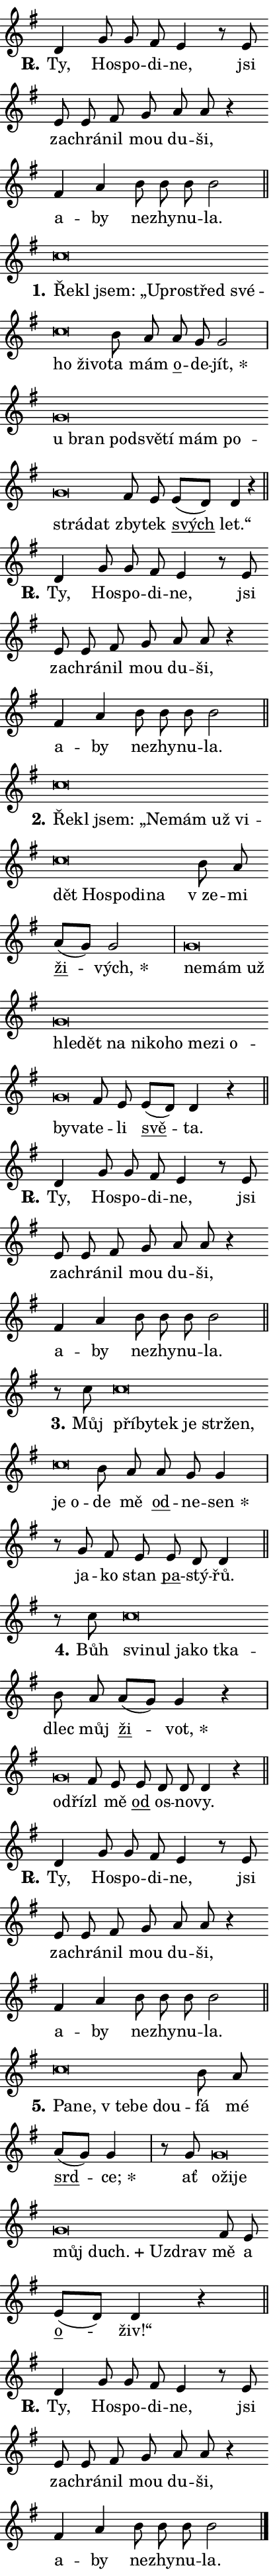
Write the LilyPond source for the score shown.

\version "2.24.0"
\header { tagline = "" }
\paper {
  indent = 0\cm
  top-margin = 0\cm
  right-margin = 0.13\cm % to fit lyric hyphens
  bottom-margin = 0\cm
  left-margin = 0\cm
  paper-width = 7\cm
  page-breaking = #ly:one-page-breaking
  system-system-spacing.basic-distance = #11
  score-system-spacing.basic-distance = #11
  ragged-last = ##f
}


%% Author: Thomas Morley
%% https://lists.gnu.org/archive/html/lilypond-user/2020-05/msg00002.html
#(define (line-position grob)
"Returns position of @var[grob} in current system:
   @code{'start}, if at first time-step
   @code{'end}, if at last time-step
   @code{'middle} otherwise
"
  (let* ((col (ly:item-get-column grob))
         (ln (ly:grob-object col 'left-neighbor))
         (rn (ly:grob-object col 'right-neighbor))
         (col-to-check-left (if (ly:grob? ln) ln col))
         (col-to-check-right (if (ly:grob? rn) rn col))
         (break-dir-left
           (and
             (ly:grob-property col-to-check-left 'non-musical #f)
             (ly:item-break-dir col-to-check-left)))
         (break-dir-right
           (and
             (ly:grob-property col-to-check-right 'non-musical #f)
             (ly:item-break-dir col-to-check-right))))
        (cond ((eqv? 1 break-dir-left) 'start)
              ((eqv? -1 break-dir-right) 'end)
              (else 'middle))))

#(define (tranparent-at-line-position vctor)
  (lambda (grob)
  "Relying on @code{line-position} select the relevant enry from @var{vctor}.
Used to determine transparency,"
    (case (line-position grob)
      ((end) (not (vector-ref vctor 0)))
      ((middle) (not (vector-ref vctor 1)))
      ((start) (not (vector-ref vctor 2))))))

noteHeadBreakVisibility =
#(define-music-function (break-visibility)(vector?)
"Makes @code{NoteHead}s transparent relying on @var{break-visibility}"
#{
  \override NoteHead.transparent =
    #(tranparent-at-line-position break-visibility)
#})

#(define delete-ledgers-for-transparent-note-heads
  (lambda (grob)
    "Reads whether a @code{NoteHead} is transparent.
If so this @code{NoteHead} is removed from @code{'note-heads} from
@var{grob}, which is supposed to be @code{LedgerLineSpanner}.
As a result ledgers are not printed for this @code{NoteHead}"
    (let* ((nhds-array (ly:grob-object grob 'note-heads))
           (nhds-list
             (if (ly:grob-array? nhds-array)
                 (ly:grob-array->list nhds-array)
                 '()))
           ;; Relies on the transparent-property being done before
           ;; Staff.LedgerLineSpanner.after-line-breaking is executed.
           ;; This is fragile ...
           (to-keep
             (remove
               (lambda (nhd)
                 (ly:grob-property nhd 'transparent #f))
               nhds-list)))
      ;; TODO find a better method to iterate over grob-arrays, similiar
      ;; to filter/remove etc for lists
      ;; For now rebuilt from scratch
      (set! (ly:grob-object grob 'note-heads)  '())
      (for-each
        (lambda (nhd)
          (ly:pointer-group-interface::add-grob grob 'note-heads nhd))
        to-keep))))

squashNotes = {
  \override NoteHead.X-extent = #'(-0.2 . 0.2)
  \override NoteHead.Y-extent = #'(-0.75 . 0)
  \override NoteHead.stencil =
    #(lambda (grob)
       (let ((pos (ly:grob-property grob 'staff-position)))
         (begin
           (if (< pos -7) (display "ERROR: Lower brevis then expected\n") (display "OK: Expected brevis position\n"))
           (if (<= pos -6) ly:text-interface::print ly:note-head::print))))
}
unSquashNotes = {
  \revert NoteHead.X-extent
  \revert NoteHead.Y-extent
  \revert NoteHead.stencil
}

hideNotes = \noteHeadBreakVisibility #begin-of-line-visible
unHideNotes = \noteHeadBreakVisibility #all-visible

% work-around for resetting accidentals
% https://lilypond.org/doc/v2.23/Documentation/notation/displaying-rhythms#unmetered-music
cadenzaMeasure = {
  \cadenzaOff
  \partial 1024 s1024
  \cadenzaOn
}

#(define-markup-command (accent layout props text) (markup?)
  "Underline accented syllable"
  (interpret-markup layout props
    #{\markup \override #'(offset . 4.3) \underline { #text }#}))

responsum = \markup \concat {
  "R" \hspace #-1.05 \path #0.1 #'((moveto 0 0.07) (lineto 0.9 0.8)) \hspace #0.05 "."
}

spaceSize = #0.6828661417322834 % exact space size for TeX Gyre Schola

\layout {
  \context {
    \Staff
    \remove "Time_signature_engraver"
    \override LedgerLineSpanner.after-line-breaking = #delete-ledgers-for-transparent-note-heads
  }
  \context {
    \Lyrics {
      \override LyricSpace.minimum-distance = \spaceSize
      \override LyricText.font-name = #"TeX Gyre Schola"
      \override LyricText.font-size = 1
      \override StanzaNumber.font-name = #"TeX Gyre Schola Bold"
      \override StanzaNumber.font-size = 1
    }
  }
  \context {
    \Score 
    \override NoteHead.text =
      #(lambda (grob) 
        (let ((pos (ly:grob-property grob 'staff-position)))
          #{\markup {
            \combine
              \halign #-0.55 \raise #(if (= pos -6) 0 0.5) \override #'(thickness . 2) \draw-line #'(3.2 . 0)
              \musicglyph "noteheads.sM1"
          }#}))
  }
}

% magnetic-lyrics.ily
%
%   written by
%     Jean Abou Samra <jean@abou-samra.fr>
%     Werner Lemberg <wl@gnu.org>
%
%   adapted by
%     Jiri Hon <jiri.hon@gmail.com>
%
% Version 2022-Apr-15

% https://www.mail-archive.com/lilypond-user@gnu.org/msg149350.html

#(define (Left_hyphen_pointer_engraver context)
   "Collect syllable-hyphen-syllable occurrences in lyrics and store
them in properties.  This engraver only looks to the left.  For
example, if the lyrics input is @code{foo -- bar}, it does the
following.

@itemize @bullet
@item
Set the @code{text} property of the @code{LyricHyphen} grob between
@q{foo} and @q{bar} to @code{foo}.

@item
Set the @code{left-hyphen} property of the @code{LyricText} grob with
text @q{foo} to the @code{LyricHyphen} grob between @q{foo} and
@q{bar}.
@end itemize

Use this auxiliary engraver in combination with the
@code{lyric-@/text::@/apply-@/magnetic-@/offset!} hook."
   (let ((hyphen #f)
         (text #f))
     (make-engraver
      (acknowledgers
       ((lyric-syllable-interface engraver grob source-engraver)
        (set! text grob)))
      (end-acknowledgers
       ((lyric-hyphen-interface engraver grob source-engraver)
        ;(when (not (grob::has-interface grob 'lyric-space-interface))
          (set! hyphen grob)));)
      ((stop-translation-timestep engraver)
       (when (and text hyphen)
         (ly:grob-set-object! text 'left-hyphen hyphen))
       (set! text #f)
       (set! hyphen #f)))))

#(define (lyric-text::apply-magnetic-offset! grob)
   "If the space between two syllables is less than the value in
property @code{LyricText@/.details@/.squash-threshold}, move the right
syllable to the left so that it gets concatenated with the left
syllable.

Use this function as a hook for
@code{LyricText@/.after-@/line-@/breaking} if the
@code{Left_@/hyphen_@/pointer_@/engraver} is active."
   (let ((hyphen (ly:grob-object grob 'left-hyphen #f)))
     (when hyphen
       (let ((left-text (ly:spanner-bound hyphen LEFT)))
         (when (grob::has-interface left-text 'lyric-syllable-interface)
           (let* ((common (ly:grob-common-refpoint grob left-text X))
                  (this-x-ext (ly:grob-extent grob common X))
                  (left-x-ext
                   (begin
                     ;; Trigger magnetism for left-text.
                     (ly:grob-property left-text 'after-line-breaking)
                     (ly:grob-extent left-text common X)))
                  ;; `delta` is the gap width between two syllables.
                  (delta (- (interval-start this-x-ext)
                            (interval-end left-x-ext)))
                  (details (ly:grob-property grob 'details))
                  (threshold (assoc-get 'squash-threshold details 0.2)))
             (when (< delta threshold)
               (let* (;; We have to manipulate the input text so that
                      ;; ligatures crossing syllable boundaries are not
                      ;; disabled.  For languages based on the Latin
                      ;; script this is essentially a beautification.
                      ;; However, for non-Western scripts it can be a
                      ;; necessity.
                      (lt (ly:grob-property left-text 'text))
                      (rt (ly:grob-property grob 'text))
                      (is-space (grob::has-interface hyphen 'lyric-space-interface))
                      (space (if is-space " " ""))
                      (extra-delta (if is-space spaceSize 0))
                      ;; Append new syllable.
                      (ltrt-space (if (and (string? lt) (string? rt))
                                (string-append lt space rt)
                                (make-concat-markup (list lt space rt))))
                      ;; Right-align `ltrt` to the right side.
                      (ltrt-space-markup (grob-interpret-markup
                               grob
                               (make-translate-markup
                                (cons (interval-length this-x-ext) 0)
                                (make-right-align-markup ltrt-space)))))
                 (begin
                   ;; Don't print `left-text`.
                   (ly:grob-set-property! left-text 'stencil #f)
                   ;; Set text and stencil (which holds all collected
                   ;; syllables so far) and shift it to the left.
                   (ly:grob-set-property! grob 'text ltrt-space)
                   (ly:grob-set-property! grob 'stencil ltrt-space-markup)
                   (ly:grob-translate-axis! grob (- (- delta extra-delta)) X))))))))))


#(define (lyric-hyphen::displace-bounds-first grob)
   ;; Make very sure this callback isn't triggered too early.
   (let ((left (ly:spanner-bound grob LEFT))
         (right (ly:spanner-bound grob RIGHT)))
     (ly:grob-property left 'after-line-breaking)
     (ly:grob-property right 'after-line-breaking)
     (ly:lyric-hyphen::print grob)))

squashThreshold = #0.4

\layout {
  \context {
    \Lyrics
    \consists #Left_hyphen_pointer_engraver
    \override LyricText.after-line-breaking =
      #lyric-text::apply-magnetic-offset!
    \override LyricHyphen.stencil = #lyric-hyphen::displace-bounds-first
    \override LyricText.details.squash-threshold = \squashThreshold
    \override LyricHyphen.minimum-distance = 0
    \override LyricHyphen.minimum-length = \squashThreshold
  }
}

squashText = \override LyricText.details.squash-threshold = 9999
unSquashText = \override LyricText.details.squash-threshold = \squashThreshold

leftText = \override LyricText.self-alignment-X = #LEFT
unLeftText = \revert LyricText.self-alignment-X

starOffset = #(lambda (grob) 
                (let ((x_offset (ly:self-alignment-interface::aligned-on-x-parent grob)))
                  (if (= x_offset 0) 0 (+ x_offset 1.2))))

star = #(define-music-function (syllable)(string?)
"Append star separator at the end of a syllable"
#{
  \once \override LyricText.X-offset = #starOffset
  \lyricmode { \markup {
    #syllable
    \override #'((font-name . "TeX Gyre Schola Bold")) \hspace #0.2 \lower #0.65 \larger "*"
  } }
#})

starAccent = #(define-music-function (syllable)(string?)
"Append star separator at the end of a syllable and make accent"
#{
  \once \override LyricText.X-offset = #starOffset
  \lyricmode { \markup {
    \accent #syllable
    \override #'((font-name . "TeX Gyre Schola Bold")) \hspace #0.2 \lower #0.65 \larger "*"
  } }
#})

breath = #(define-music-function (syllable)(string?)
"Append breathing indicator at the end of a syllable"
#{
  \lyricmode { \markup { #syllable "+" } }
#})

optionalBreath = #(define-music-function (syllable)(string?)
"Append optional breathing indicator at the end of a syllable"
#{
  \lyricmode { \markup { #syllable "(+)" } }
#})


\score {
    <<
        \new Voice = "melody" { \cadenzaOn \key g \major \relative { d'4 g8 g fis e4 r8 e8 \bar "" e e \bar "" fis g \bar "" a a r4 \bar "" fis a b8 b b b2 \cadenzaMeasure \bar "||" \break } }
        \new Lyrics \lyricsto "melody" { \lyricmode { \set stanza = \responsum
Ty, Ho -- spo -- di -- ne, jsi za -- chrá -- nil mou du -- ši, a -- by ne -- zhy -- nu -- la. } }
    >>
    \layout {}
}

\score {
    <<
        \new Voice = "melody" { \cadenzaOn \key g \major \relative { \squashNotes c''\breve*1/16 \hideNotes \breve*1/16 \bar "" \breve*1/16 \bar "" \breve*1/16 \bar "" \breve*1/16 \bar "" \breve*1/16 \bar "" \breve*1/16 \bar "" \breve*1/16 \bar "" \breve*1/16 \breve*1/16 \bar "" \unHideNotes \unSquashNotes b8 a \bar "" a g g2 \cadenzaMeasure \bar "|" \squashNotes g\breve*1/16 \hideNotes \breve*1/16 \bar "" \breve*1/16 \bar "" \breve*1/16 \bar "" \breve*1/16 \bar "" \breve*1/16 \bar "" \breve*1/16 \bar "" \breve*1/16 \breve*1/16 \bar "" \unHideNotes \unSquashNotes fis8 e \bar "" e[( d)] d4 r \cadenzaMeasure \bar "||" \break } }
        \new Lyrics \lyricsto "melody" { \lyricmode { \set stanza = "1."
\leftText Ře -- \squashText kl jsem: „U -- pro -- střed své -- ho ži -- vo -- \unLeftText \unSquashText ta mám \markup \accent o -- de -- \star jít, \leftText u \squashText bran pod -- svě -- tí mám po -- strá -- dat \unLeftText \unSquashText zby -- tek \markup \accent svých let.“ } }
    >>
    \layout {}
}

\score {
    <<
        \new Voice = "melody" { \cadenzaOn \key g \major \relative { d'4 g8 g fis e4 r8 e8 \bar "" e e \bar "" fis g \bar "" a a r4 \bar "" fis a b8 b b b2 \cadenzaMeasure \bar "||" \break } }
        \new Lyrics \lyricsto "melody" { \lyricmode { \set stanza = \responsum
Ty, Ho -- spo -- di -- ne, jsi za -- chrá -- nil mou du -- ši, a -- by ne -- zhy -- nu -- la. } }
    >>
    \layout {}
}

\score {
    <<
        \new Voice = "melody" { \cadenzaOn \key g \major \relative { \squashNotes c''\breve*1/16 \hideNotes \breve*1/16 \bar "" \breve*1/16 \bar "" \breve*1/16 \bar "" \breve*1/16 \bar "" \breve*1/16 \bar "" \breve*1/16 \bar "" \breve*1/16 \bar "" \breve*1/16 \bar "" \breve*1/16 \bar "" \breve*1/16 \breve*1/16 \bar "" \unHideNotes \unSquashNotes b8 a \bar "" a[( g)] g2 \cadenzaMeasure \bar "|" \squashNotes g\breve*1/16 \hideNotes \breve*1/16 \bar "" \breve*1/16 \bar "" \breve*1/16 \bar "" \breve*1/16 \bar "" \breve*1/16 \bar "" \breve*1/16 \bar "" \breve*1/16 \bar "" \breve*1/16 \bar "" \breve*1/16 \bar "" \breve*1/16 \bar "" \breve*1/16 \bar "" \breve*1/16 \breve*1/16 \bar "" \unHideNotes \unSquashNotes fis8 e \bar "" e[( d)] d4 r \cadenzaMeasure \bar "||" \break } }
        \new Lyrics \lyricsto "melody" { \lyricmode { \set stanza = "2."
\leftText Ře -- \squashText kl jsem: „Ne -- mám už vi -- dět Ho -- spo -- di -- na \unLeftText \unSquashText "v ze" -- mi \markup \accent ži -- \star vých, \leftText ne -- \squashText mám už hle -- dět na ni -- ko -- ho me -- zi o -- by -- va -- \unLeftText \unSquashText te -- li \markup \accent svě -- ta. } }
    >>
    \layout {}
}

\score {
    <<
        \new Voice = "melody" { \cadenzaOn \key g \major \relative { d'4 g8 g fis e4 r8 e8 \bar "" e e \bar "" fis g \bar "" a a r4 \bar "" fis a b8 b b b2 \cadenzaMeasure \bar "||" \break } }
        \new Lyrics \lyricsto "melody" { \lyricmode { \set stanza = \responsum
Ty, Ho -- spo -- di -- ne, jsi za -- chrá -- nil mou du -- ši, a -- by ne -- zhy -- nu -- la. } }
    >>
    \layout {}
}

\score {
    <<
        \new Voice = "melody" { \cadenzaOn \key g \major \relative { r8 c''8 \squashNotes c\breve*1/16 \hideNotes \breve*1/16 \bar "" \breve*1/16 \bar "" \breve*1/16 \bar "" \breve*1/16 \bar "" \breve*1/16 \bar "" \breve*1/16 \breve*1/16 \bar "" \unHideNotes \unSquashNotes b8 a \bar "" a g g4 \cadenzaMeasure \bar "|" r8 g fis8 e \bar "" e d d4 \cadenzaMeasure \bar "||" \break } }
        \new Lyrics \lyricsto "melody" { \lyricmode { \set stanza = "3."
Můj \leftText pří -- \squashText by -- tek je str -- žen, je o -- \unLeftText \unSquashText de mě \markup \accent od -- ne -- \star sen ja -- ko stan \markup \accent pa -- stý -- řů. } }
    >>
    \layout {}
}

\score {
    <<
        \new Voice = "melody" { \cadenzaOn \key g \major \relative { r8 c''8 \squashNotes c\breve*1/16 \hideNotes \breve*1/16 \bar "" \breve*1/16 \bar "" \breve*1/16 \breve*1/16 \bar "" \unHideNotes \unSquashNotes b8 a \bar "" a[( g)] g4 r \cadenzaMeasure \bar "|" \squashNotes g\breve*1/16 \hideNotes \breve*1/16 \bar "" \unHideNotes \unSquashNotes fis8 e \bar "" e d d d4 r \cadenzaMeasure \bar "||" \break } }
        \new Lyrics \lyricsto "melody" { \lyricmode { \set stanza = "4."
Bůh \leftText svi -- \squashText nul ja -- ko tka -- \unLeftText \unSquashText dlec můj \markup \accent ži -- \star vot, \leftText od -- \squashText ří -- \unLeftText \unSquashText zl mě \markup \accent od os -- no -- vy. } }
    >>
    \layout {}
}

\score {
    <<
        \new Voice = "melody" { \cadenzaOn \key g \major \relative { d'4 g8 g fis e4 r8 e8 \bar "" e e \bar "" fis g \bar "" a a r4 \bar "" fis a b8 b b b2 \cadenzaMeasure \bar "||" \break } }
        \new Lyrics \lyricsto "melody" { \lyricmode { \set stanza = \responsum
Ty, Ho -- spo -- di -- ne, jsi za -- chrá -- nil mou du -- ši, a -- by ne -- zhy -- nu -- la. } }
    >>
    \layout {}
}

\score {
    <<
        \new Voice = "melody" { \cadenzaOn \key g \major \relative { \squashNotes c''\breve*1/16 \hideNotes \breve*1/16 \bar "" \breve*1/16 \bar "" \breve*1/16 \breve*1/16 \bar "" \unHideNotes \unSquashNotes b8 a \bar "" a[( g)] g4 \cadenzaMeasure \bar "|" r8 g8 \squashNotes g\breve*1/16 \hideNotes \breve*1/16 \bar "" \breve*1/16 \bar "" \breve*1/16 \bar "" \breve*1/16 \bar "" \breve*1/16 \breve*1/16 \bar "" \unHideNotes \unSquashNotes fis8 e \bar "" e[( d)] d4 r \cadenzaMeasure \bar "||" \break } }
        \new Lyrics \lyricsto "melody" { \lyricmode { \set stanza = "5."
\leftText Pa -- \squashText ne, "v te" -- be dou -- \unLeftText \unSquashText fá mé \markup \accent srd -- \star ce; ať \leftText o -- \squashText ži -- je můj \breath "duch." Uz -- drav \unLeftText \unSquashText mě a \markup \accent o -- živ!“ } }
    >>
    \layout {}
}

\score {
    <<
        \new Voice = "melody" { \cadenzaOn \key g \major \relative { d'4 g8 g fis e4 r8 e8 \bar "" e e \bar "" fis g \bar "" a a r4 \bar "" fis a b8 b b b2 \cadenzaMeasure \bar "||" \break } \bar "|." }
        \new Lyrics \lyricsto "melody" { \lyricmode { \set stanza = \responsum
Ty, Ho -- spo -- di -- ne, jsi za -- chrá -- nil mou du -- ši, a -- by ne -- zhy -- nu -- la. } }
    >>
    \layout {}
}
